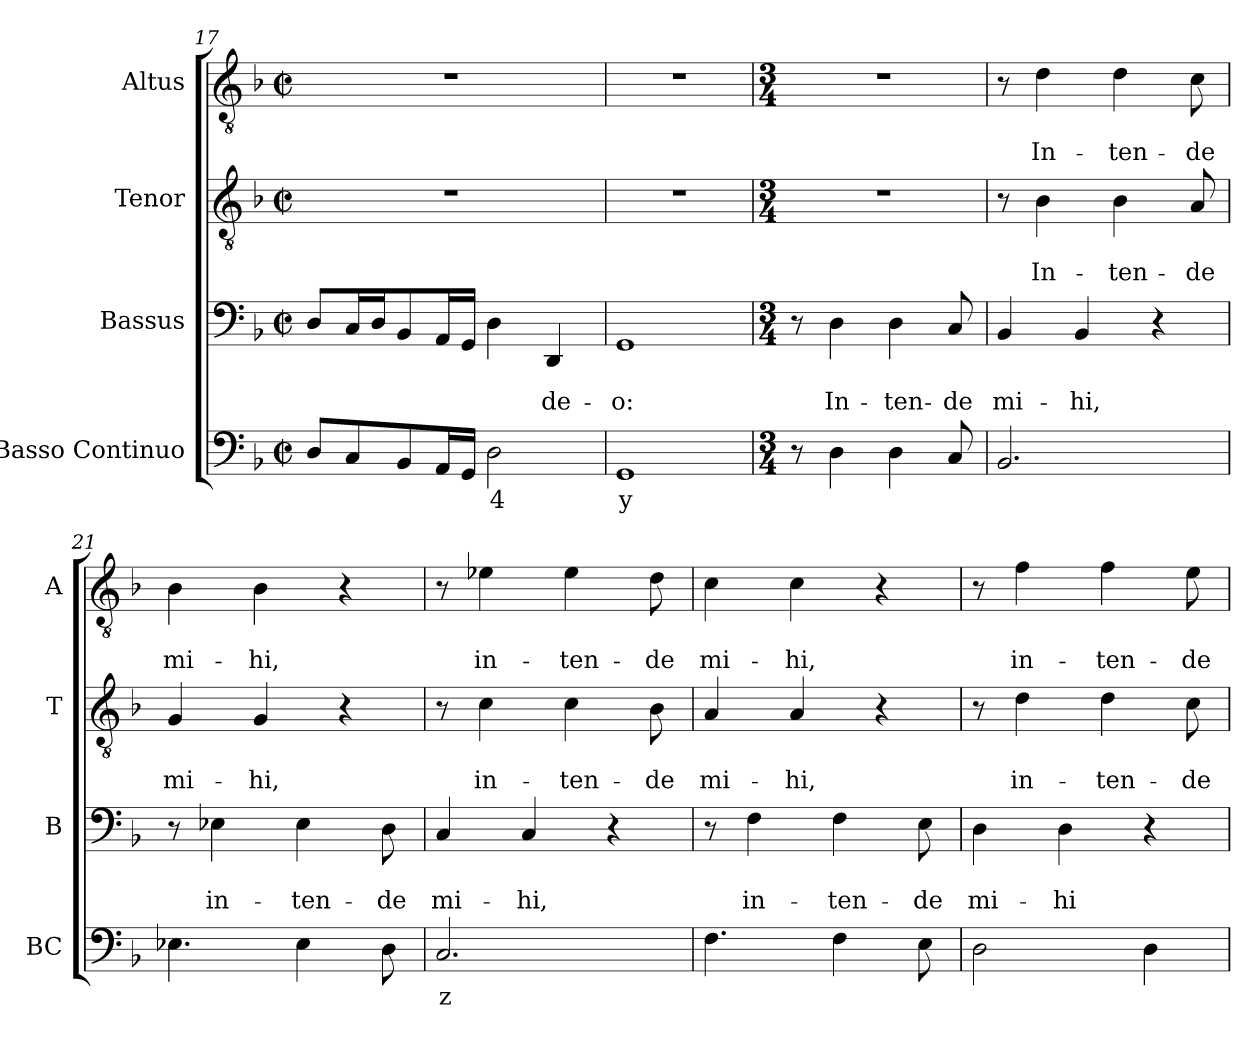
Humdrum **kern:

**kern	**text	**kern	**text	**text	**kern	**text	**text	**kern	**text	**text
*part4	*part4	*part3	*part3	*part3	*part2	*part2	*part2	*part1	*part1	*part1
*staff4	*staff4	*staff3	*staff3	*staff3	*staff2	*staff2	*staff2	*staff1	*staff1	*staff1
*I"Basso Continuo	*	*I"Bassus	*	*	*I"Tenor	*	*	*I"Altus	*	*
*I'BC	*	*I'B	*	*	*I'T	*	*	*I'A	*	*
*clefF4	*	*clefF4	*	*	*clefGv2	*	*	*clefGv2	*	*
*k[b-]	*	*k[b-]	*	*	*k[b-]	*	*	*k[b-]	*	*
*F:	*	*F:	*	*	*F:	*	*	*F:	*	*
*M2/2	*	*M2/2	*	*	*M2/2	*	*	*M2/2	*	*
*met(c|)	*	*met(c|)	*	*	*met(c|)	*	*	*met(c|)	*	*
=17	=17	=17	=17	=17	=17	=17	=17	=17	=17	=17
*^	*	*	*	*	*	*	*	*	*	*
8D/L	2ryy	.	8D/L	.	.	1r	.	.	1r	.	.
8C/	.	.	16C/L	.	.	.	.	.	.	.	.
.	.	.	16D/J	.	.	.	.	.	.	.	.
8BB-/	.	.	8BB-/	.	.	.	.	.	.	.	.
16AA/L	.	.	16AA/L	.	.	.	.	.	.	.	.
16GG/JJ	.	.	16GG/JJ	.	.	.	.	.	.	.	.
!	!	!LO:LY:b	!	!	!	!	!	!	!	!	!
2D\	4ryy	4	4D\	.	.	.	.	.	.	.	.
!	!	!LO:LY:b	!	!	!	!	!	!	!	!	!
!	!	!	!	!	!LO:LY:b	!	!	!	!	!	!
.	4ryy	x	4DD/	.	-de-	.	.	.	.	.	.
*v	*v	*	*	*	*	*	*	*	*	*	*
!!LO:LB:g=z
=18	=18	=18	=18	=18	=18	=18	=18	=18	=18	=18
*^	*	*	*	*	*	*	*	*	*	*
!	!	!LO:LY:b	!	!	!	!	!	!	!	!	!
*v	*v	*	*	*	*	*	*	*	*	*	*
*^	*	*	*	*	*	*	*	*	*	*
!	!	!	!	!	!LO:LY:b	!	!	!	!	!	!
*v	*v	*	*	*	*	*	*	*	*	*	*
1GG	y	1GG	.	-o:	1r	.	.	1r	.	.
=19	=19	=19	=19	=19	=19	=19	=19	=19	=19	=19
*M3/4	*	*M3/4	*	*	*M3/4	*	*	*M3/4	*	*
8r	.	8r	.	.	2.r	.	.	2.r	.	.
!	!	!	!	!LO:LY:b	!	!	!	!	!	!
4D\	.	4D\	.	In-	.	.	.	.	.	.
!	!	!	!	!LO:LY:b	!	!	!	!	!	!
4D\	.	4D\	.	-ten-	.	.	.	.	.	.
!	!	!	!	!LO:LY:b	!	!	!	!	!	!
8C/	.	8C/	.	-de	.	.	.	.	.	.
=20	=20	=20	=20	=20	=20	=20	=20	=20	=20	=20
!	!	!	!	!LO:LY:b	!	!	!	!	!	!
2.BB-/	.	4BB-/	.	mi-	8r	.	.	8r	.	.
!	!	!	!	!	!	!	!LO:LY:b	!	!	!
!	!	!	!	!	!	!	!	!	!	!LO:LY:b
.	.	.	.	.	4B-\	.	In-	4d\	.	In-
!	!	!	!	!LO:LY:b	!	!	!	!	!	!
.	.	4BB-/	.	-hi,	.	.	.	.	.	.
!	!	!	!	!	!	!	!LO:LY:b	!	!	!
!	!	!	!	!	!	!	!	!	!	!LO:LY:b
.	.	.	.	.	4B-\	.	-ten-	4d\	.	-ten-
.	.	4r	.	.	.	.	.	.	.	.
!	!	!	!	!	!	!	!LO:LY:b	!	!	!
!	!	!	!	!	!	!	!	!	!	!LO:LY:b
.	.	.	.	.	8A/	.	-de	8c\	.	-de
=21	=21	=21	=21	=21	=21	=21	=21	=21	=21	=21
!	!	!	!	!	!	!	!LO:LY:b	!	!	!
!	!	!	!	!	!	!	!	!	!	!LO:LY:b
4.E-X\	.	8r	.	.	4G/	.	mi-	4B-\	.	mi-
!	!	!	!	!LO:LY:b	!	!	!	!	!	!
.	.	4E-X\	.	in-	.	.	.	.	.	.
!	!	!	!	!	!	!	!LO:LY:b	!	!	!
!	!	!	!	!	!	!	!	!	!	!LO:LY:b
.	.	.	.	.	4G/	.	-hi,	4B-\	.	-hi,
!	!	!	!	!LO:LY:b	!	!	!	!	!	!
4E-\	.	4E-\	.	-ten-	.	.	.	.	.	.
.	.	.	.	.	4r	.	.	4r	.	.
!	!	!	!	!LO:LY:b	!	!	!	!	!	!
8D\	.	8D\	.	-de	.	.	.	.	.	.
=22	=22	=22	=22	=22	=22	=22	=22	=22	=22	=22
!	!LO:LY:b	!	!	!	!	!	!	!	!	!
!	!	!	!	!LO:LY:b	!	!	!	!	!	!
2.C/	z	4C/	.	mi-	8r	.	.	8r	.	.
!	!	!	!	!	!	!	!LO:LY:b	!	!	!
!	!	!	!	!	!	!	!	!	!	!LO:LY:b
.	.	.	.	.	4c\	.	in-	4e-X\	.	in-
!	!	!	!	!LO:LY:b	!	!	!	!	!	!
.	.	4C/	.	-hi,	.	.	.	.	.	.
!	!	!	!	!	!	!	!LO:LY:b	!	!	!
!	!	!	!	!	!	!	!	!	!	!LO:LY:b
.	.	.	.	.	4c\	.	-ten-	4e-\	.	-ten-
.	.	4r	.	.	.	.	.	.	.	.
!	!	!	!	!	!	!	!LO:LY:b	!	!	!
!	!	!	!	!	!	!	!	!	!	!LO:LY:b
.	.	.	.	.	8B-\	.	-de	8d\	.	-de
=23	=23	=23	=23	=23	=23	=23	=23	=23	=23	=23
!	!	!	!	!	!	!	!LO:LY:b	!	!	!
!	!	!	!	!	!	!	!	!	!	!LO:LY:b
4.F\	.	8r	.	.	4A/	.	mi-	4c\	.	mi-
!	!	!	!	!LO:LY:b	!	!	!	!	!	!
.	.	4F\	.	in-	.	.	.	.	.	.
!	!	!	!	!	!	!	!LO:LY:b	!	!	!
!	!	!	!	!	!	!	!	!	!	!LO:LY:b
.	.	.	.	.	4A/	.	-hi,	4c\	.	-hi,
!	!	!	!	!LO:LY:b	!	!	!	!	!	!
4F\	.	4F\	.	-ten-	.	.	.	.	.	.
.	.	.	.	.	4r	.	.	4r	.	.
!	!	!	!	!LO:LY:b	!	!	!	!	!	!
8E\	.	8E\	.	-de	.	.	.	.	.	.
!!LO:PB:g=z
=24	=24	=24	=24	=24	=24	=24	=24	=24	=24	=24
!	!	!	!	!LO:LY:b	!	!	!	!	!	!
2D\	.	4D\	.	mi-	8r	.	.	8r	.	.
!	!	!	!	!	!	!	!LO:LY:b	!	!	!
!	!	!	!	!	!	!	!	!	!	!LO:LY:b
.	.	.	.	.	4d\	.	in-	4f\	.	in-
!	!	!	!	!LO:LY:b	!	!	!	!	!	!
.	.	4D\	.	-hi	.	.	.	.	.	.
!	!	!	!	!	!	!	!LO:LY:b	!	!	!
!	!	!	!	!	!	!	!	!	!	!LO:LY:b
.	.	.	.	.	4d\	.	-ten-	4f\	.	-ten-
4D\	.	4r	.	.	.	.	.	.	.	.
!	!	!	!	!	!	!	!LO:LY:b	!	!	!
!	!	!	!	!	!	!	!	!	!	!LO:LY:b
.	.	.	.	.	8c\	.	-de	8e\	.	-de
=	=	=	=	=	=	=	=	=	=	=
*-	*-	*-	*-	*-	*-	*-	*-	*-	*-	*-
